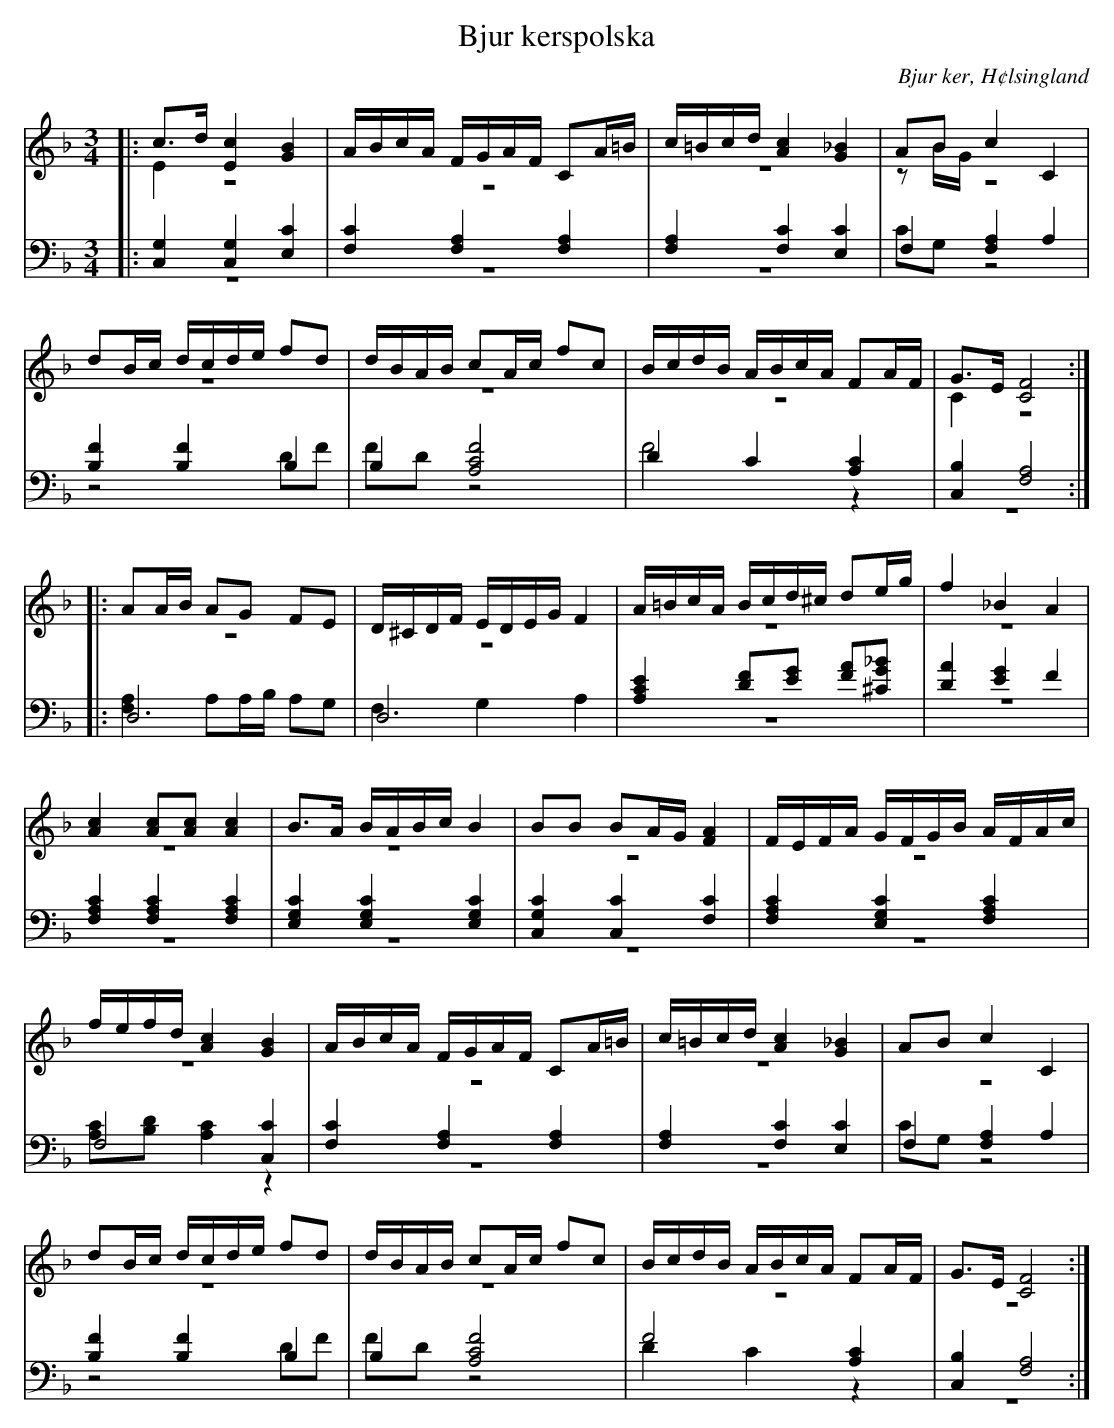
X:1
T: Bjur kerspolska
O: Bjur ker, H¢lsingland
M: 3/4
L: 1/16
K: F
V:1
V:2 merge
V:3
V:4 merge
V:1
|: c2>d2 [E4c4] [G4B4]|ABcA FGAF C2A=B|c=Bcd [A4c4] [G4_B4]|A2B2 c4 C4 |
d2Bc dcde f2d2|dBAB c2Ac f2c2|BcdB ABcA F2AF|G2>E2 [C8F8]:|
|:A2AB A2G2 F2E2|D^CDF EDEG F4|A=BcA Bcd^c d2eg|f4 _B4 A4 |
[A4c4] [A2c2][A2c2] [A4c4]|B2>A2 BABc B4|B2B2 B2AG [F4A4]|FEFA GFGB AFAc|
fefd [A4c4] [G4B4]|ABcA FGAF C2A=B|c=Bcd [A4c4] [G4_B4]|A2B2 c4 C4 |
d2Bc dcde f2d2|dBAB c2Ac f2c2|BcdB ABcA F2AF|G2>E2 [C8F8]:|
V:2
|:E4 z8|z12|z12|z2BG z8 |
z12|z12|z12|C4 z8:|
|:z12|z12|z12|z12 |
z12|z12|z12|z12|
z12|z12|z12|z12|
z12|z12|z12|z12:|
V:3 clef=bass
|: [C,4G,4] [C,4G,4] [E,4C4]|[F,4C4] [F,4A,4] [F,4A,4]|[F,4A,4] [F,4C4] [E,4C4]| F,4 [F,4A,4] A,4|
[B,4F4] [B,4F4] B,4|B,4 [A,8C8F8]|D4 C4 [A,4C4]|[C,4B,4] [F,8A,8]:|
|:D,12|D,12|[A,4C4E4] [D2F2][E2G2] [F2A2][^C2G2_B2]|
[D4A4] [E4G4] F4|[F,4A,4C4] [F,4A,4C4] [F,4A,4C4]|[E,4G,4C4] [E,4G,4C4] [E,4G,4C4]|[C,4G,4C4] [C,4C4] [F,4C4]|
[F,4A,4C4] [E,4G,4C4] [F,4A,4C4]|F,8 [C,4C4]|[F,4C4] [F,4A,4] [F,4A,4]|[F,4A,4] [F,4C4] [E,4C4]|
F,4 [F,4A,4] A,4|[B,4F4] [B,4F4] B,4|B,4 [A,8C8F8]|F8  [A,4C4]|[C,4B,4] [F,8A,8]:|
V:4 clef=bass
|:z12|z12|z12|C2G,2 z8 |
z8 D2F2|F2D2 z8|F8 z4|z12:|
|:[F,4A,4] A,2A,B, A,2G,2|F,4 G,4 A,4|z12|z12 |
z12|z12|z12|z12|
[A,2C2][B,2D2] [A,4C4] z4|z12|z12|C2G,2 z8 |
z8 D2F2|F2D2 z8|D4 C4 z4|z12:|
